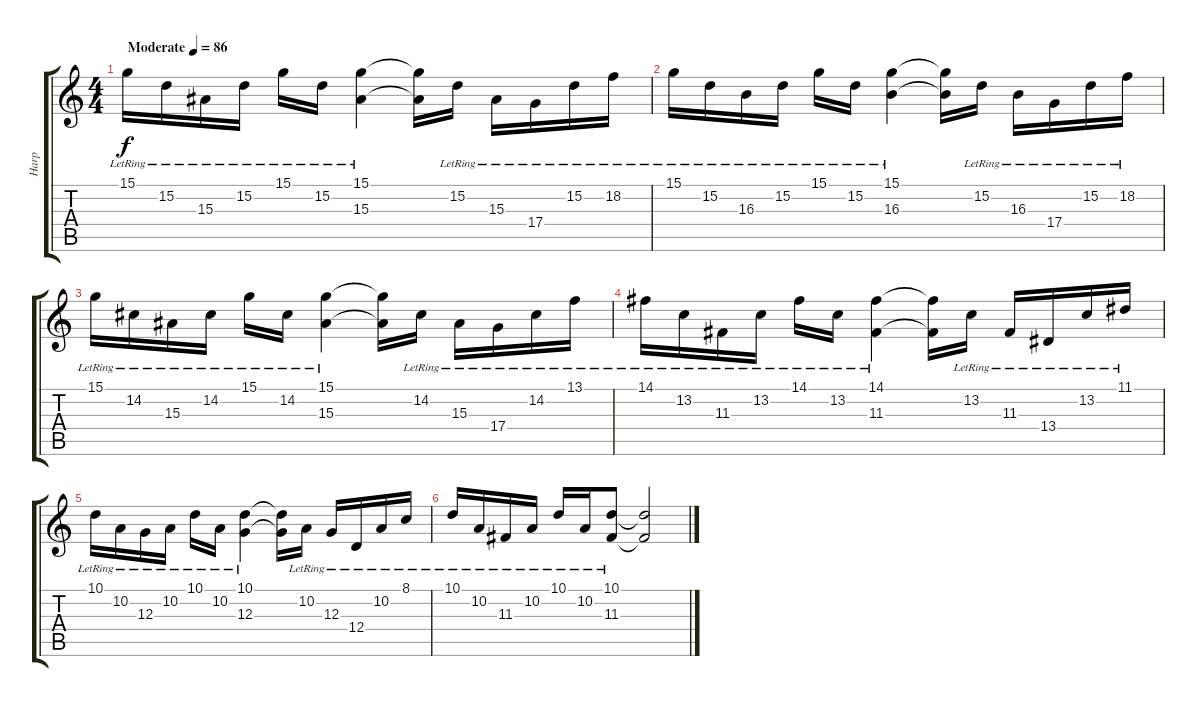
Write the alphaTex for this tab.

\track ("Harp" "Harp") {instrument orchestralharp}
\staff {score tabs}
\tuning (E4 B3 G3 D3 A2 E2) {hide}
\ts (4 4)
\tempo (86 "Moderate")
\clef g2
\ks c
15.1{lr}.16{dy f instrument orchestralharp} 15.2{lr}.16 15.3{lr}.16 15.2{lr}.16 15.1{lr}.16 15.2{lr}.16 (15.1{lr} 15.3{lr}).4 (15.1{t} 15.3{t}).16 15.2{lr}.16 15.3{lr}.16 17.4{lr}.16 15.2{lr}.16 18.2{lr}.16 |
15.1{lr}.16 15.2{lr}.16 16.3{lr}.16 15.2{lr}.16 15.1{lr}.16 15.2{lr}.16 (15.1{lr} 16.3{lr}).4 (15.1{t} 16.3{t}).16 15.2{lr}.16 16.3{lr}.16 17.4{lr}.16 15.2{lr}.16 18.2{lr}.16 |
15.1{lr}.16 14.2{lr}.16 15.3{lr}.16 14.2{lr}.16 15.1{lr}.16 14.2{lr}.16 (15.1{lr} 15.3{lr}).4 (15.1{t} 15.3{t}).16 14.2{lr}.16 15.3{lr}.16 17.4{lr}.16 14.2{lr}.16 13.1{lr}.16 |
14.1{lr}.16 13.2{lr}.16 11.3{lr}.16 13.2{lr}.16 14.1{lr}.16 13.2{lr}.16 (14.1{lr} 11.3{lr}).4 (14.1{t} 11.3{t}).16 13.2{lr}.16 11.3{lr}.16 13.4{lr}.16 13.2{lr}.16 11.1{lr}.16 |
10.1{lr}.16 10.2{lr}.16 12.3{lr}.16 10.2{lr}.16 10.1{lr}.16 10.2{lr}.16 (10.1{lr} 12.3{lr}).4 (10.1{t} 12.3{t}).16 10.2{lr}.16 12.3{lr}.16 12.4{lr}.16 10.2{lr}.16 8.1{lr}.16 |
10.1{lr}.16 10.2{lr}.16 11.3{lr}.16 10.2{lr}.16 10.1{lr}.16 10.2{lr}.16 (10.1{lr} 11.3{lr}).8 (10.1{t} 11.3{t}).2
